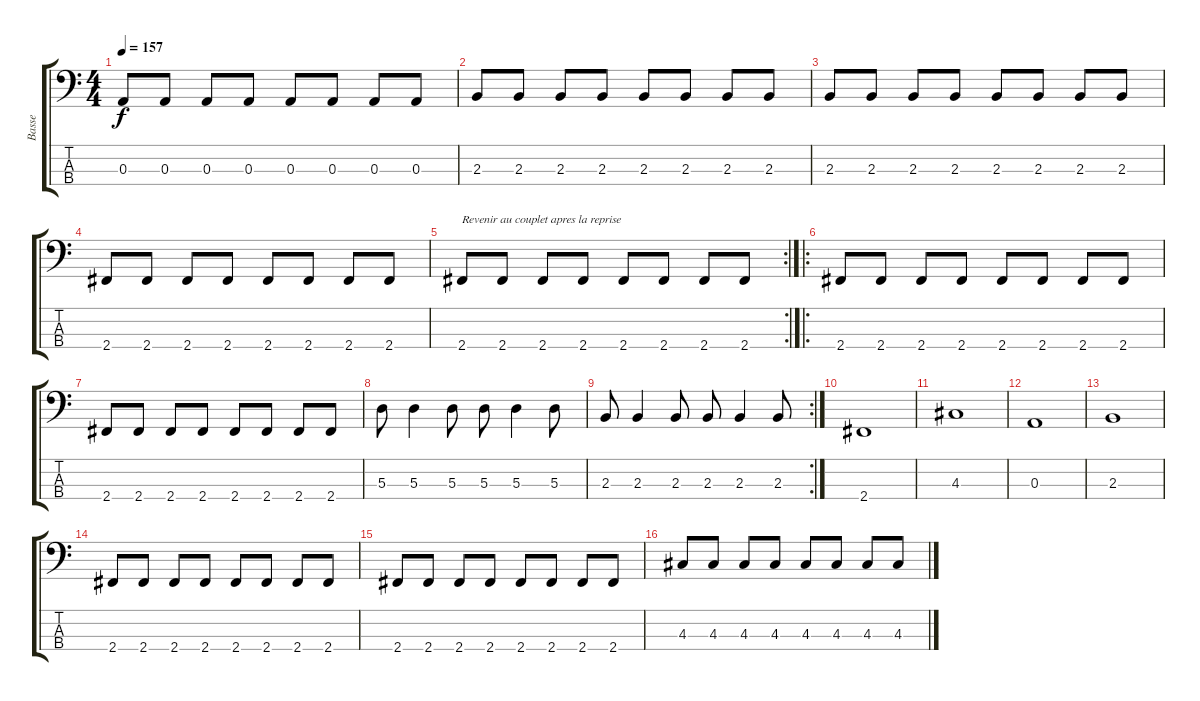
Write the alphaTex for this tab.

\track ("Basse" "Basse") {instrument electricbassfinger}
\staff {score tabs}
\tuning (G2 D2 A1 E1) {hide}
\ts (4 4)
\tempo 157
\clef f4
\ks c
0.3.8{dy f} 0.3.8 0.3.8 0.3.8 0.3.8 0.3.8 0.3.8 0.3.8 |
2.3.8 2.3.8 2.3.8 2.3.8 2.3.8 2.3.8 2.3.8 2.3.8 |
2.3.8 2.3.8 2.3.8 2.3.8 2.3.8 2.3.8 2.3.8 2.3.8 |
2.4.8 2.4.8 2.4.8 2.4.8 2.4.8 2.4.8 2.4.8 2.4.8 |
\rc 2
2.4.8{txt "Revenir au couplet apres la reprise"} 2.4.8 2.4.8 2.4.8 2.4.8 2.4.8 2.4.8 2.4.8 |
\ro
2.4.8 2.4.8 2.4.8 2.4.8 2.4.8 2.4.8 2.4.8 2.4.8 |
2.4.8 2.4.8 2.4.8 2.4.8 2.4.8 2.4.8 2.4.8 2.4.8 |
5.3.8 5.3.4 5.3.8 5.3.8 5.3.4 5.3.8 |
\rc 2
2.3.8 2.3.4 2.3.8 2.3.8 2.3.4 2.3.8 |
2.4.1 |
4.3.1 |
0.3.1 |
2.3.1 |
2.4.8 2.4.8 2.4.8 2.4.8 2.4.8 2.4.8 2.4.8 2.4.8 |
2.4.8 2.4.8 2.4.8 2.4.8 2.4.8 2.4.8 2.4.8 2.4.8 |
4.3.8 4.3.8 4.3.8 4.3.8 4.3.8 4.3.8 4.3.8 4.3.8
